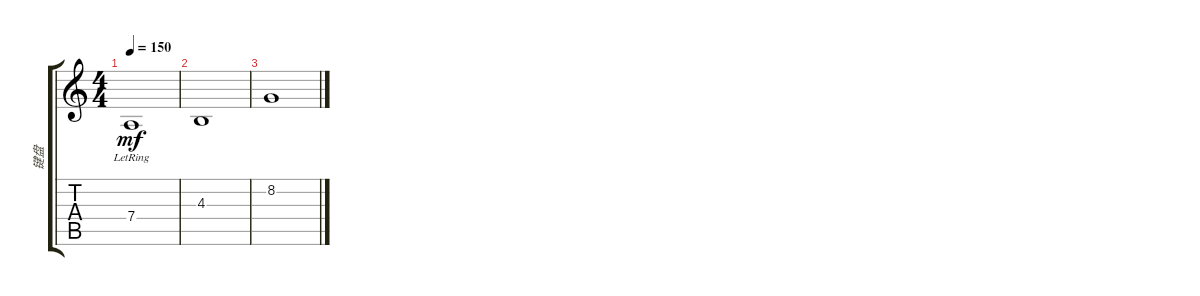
\track ("键盘" "键盘") {instrument synthstrings2}
\staff {score tabs}
\tuning (E4 B3 G3 D3 A2 E2) {hide}
\ts (4 4)
\tempo 150
\clef g2
\ks c
7.4{lr}.1{dy mf} |
4.3.1 |
8.2.1
